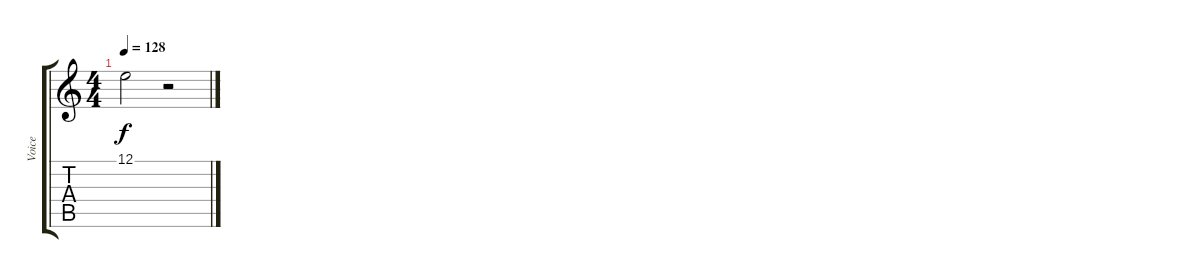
\track ("Voice" "Voice") {instrument clarinet}
\staff {score tabs}
\tuning (E4 B3 G3 D3 A2 E2) {hide}
\ts (4 4)
\tempo 128
\clef g2
\ks c
12.1.2{dy f} r.2
